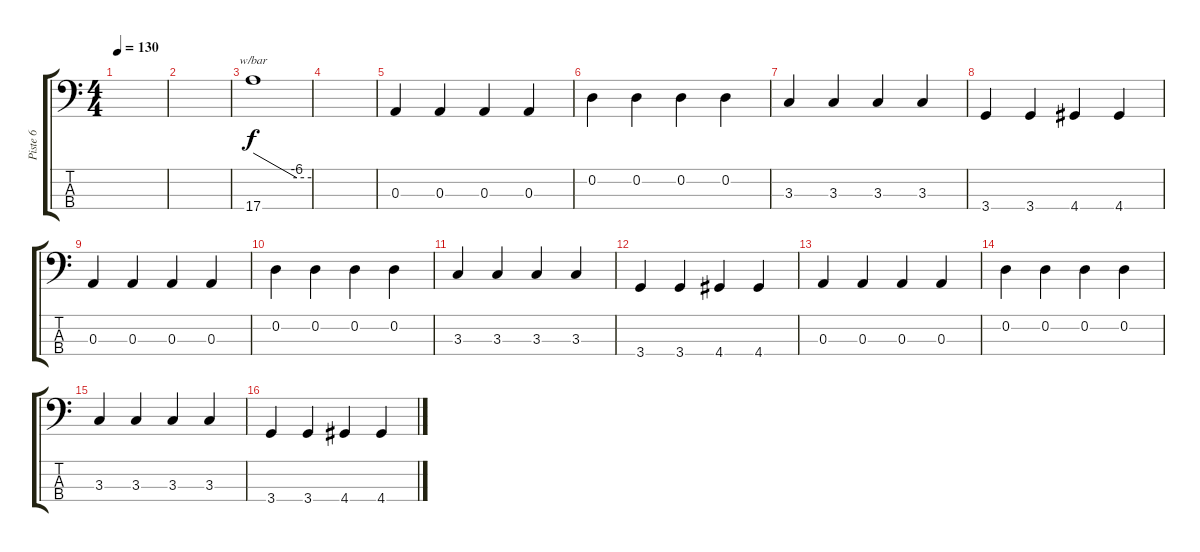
\track ("Piste 6" "Piste 6") {instrument electricbassfinger}
\staff {score tabs}
\tuning (G2 D2 A1 E1) {hide}
\ts (4 4)
\tempo 130
\clef f4
\ks c
|
|
17.4.1{tbe (custom default 0 0 45 -24 60 -24)} |
|
0.3.4 0.3.4 0.3.4 0.3.4 |
0.2.4 0.2.4 0.2.4 0.2.4 |
3.3.4 3.3.4 3.3.4 3.3.4 |
3.4.4 3.4.4 4.4.4 4.4.4 |
0.3.4 0.3.4 0.3.4 0.3.4 |
0.2.4 0.2.4 0.2.4 0.2.4 |
3.3.4 3.3.4 3.3.4 3.3.4 |
3.4.4 3.4.4 4.4.4 4.4.4 |
0.3.4 0.3.4 0.3.4 0.3.4 |
0.2.4 0.2.4 0.2.4 0.2.4 |
3.3.4 3.3.4 3.3.4 3.3.4 |
3.4.4 3.4.4 4.4.4 4.4.4
